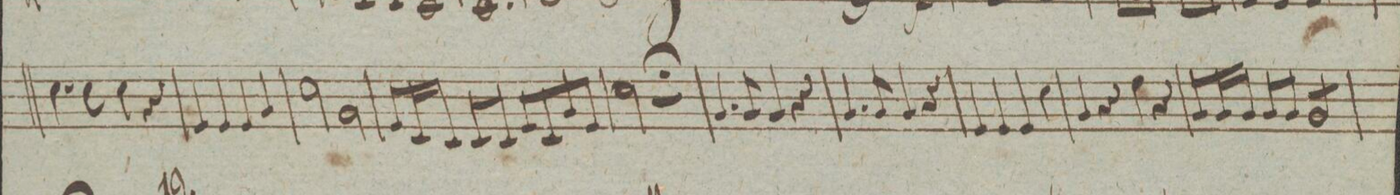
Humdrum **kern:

**kern	**dynam
*I"Tromba IIda in C:	*
*clefG2	*
*k[]	*
*met(c|)	*
*M2/2	*
4.cc\	.
8cc\	.
4cc\	.
4r	.
=5	=5
4e/	.
4e/	.
4e/	.
4g/	.
=6	=6
2cc\	.
2g\	.
=7	=7
8e/L	.
16c/L	.
16c/JJ	.
8c/L	.
8c/J	.
8e/L	.
8c/	.
8g/	.
8e/J	.
=8	=8
2cc\	.
2r;	.
=9	=9
4.g/	.
8g/	.
4g/	.
4r	.
=10	=10
4.g/	.
8g/	.
4g/	.
4r	.
=11	=11
4e/	.
4e/	.
4e/	.
4cc\	.
=12	=12
4g/	.
4r	.
4dd\	.
4r	.
=13	=13
8g/L	.
16g/L	.
16g/JJ	.
8g/L	.
8g/J	.
*tremolo	*
8g/L	.
8g/	.
8g/	.
8g/J	.
*Xtremolo	*
=14	=14
*-	*-
